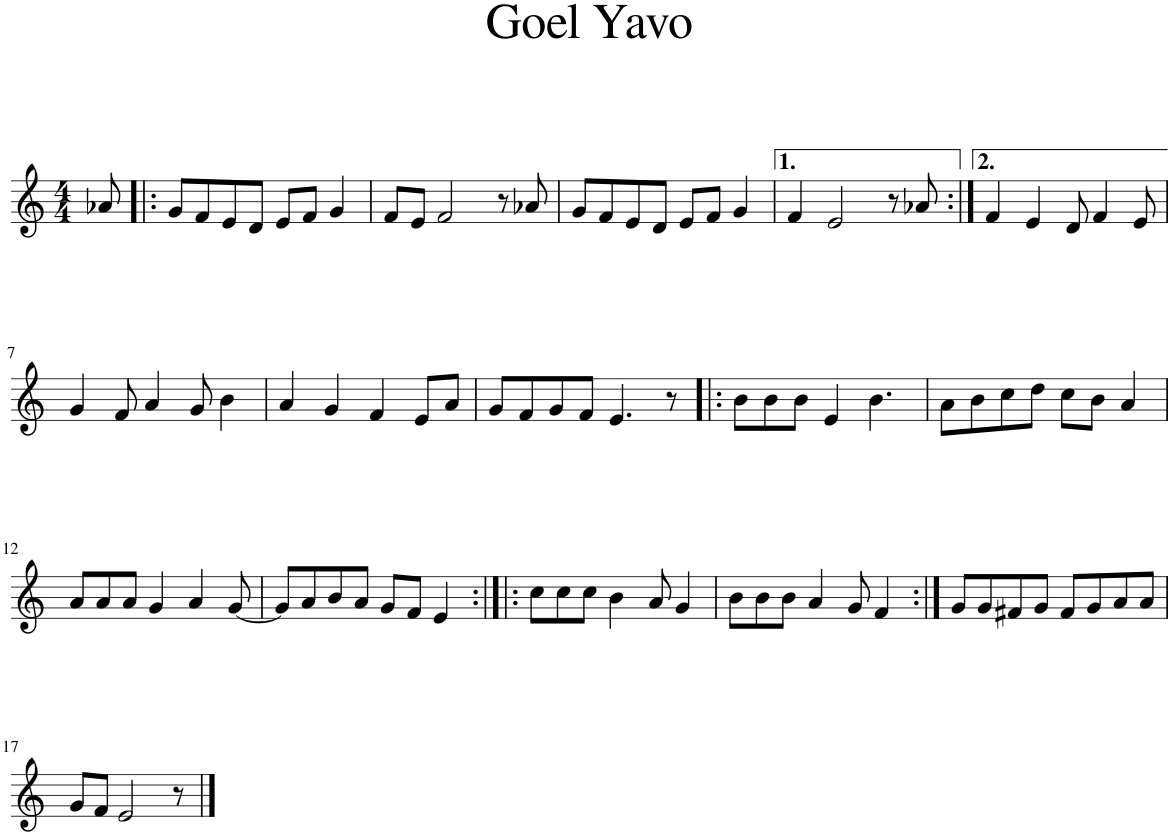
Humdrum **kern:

**kern
*part1
*staff1
*I"Bb Trumpet
*I'Bb Tpt.
*clefG2
*Trd1c2
*k[]
*M4/4
=1
8a-X/
=2!|:
8g/L
8f/
8e/
8d/J
8e/L
8f/J
4g/
=3
8f/L
8e/J
2f/
8r
8a-X/
=4
8g/L
8f/
8e/
8d/J
8e/L
8f/J
4g/
=5
4f/
2e/
8r
8a-X/
=6:|!
4f/
4e/
8d/
4f/
8e/
!!LO:LB:g=z
=7
4g/
8f/
4a/
8g/
4b\
=8
4a/
4g/
4f/
8e/L
8a/J
=9
8g/L
8f/
8g/
8f/J
4.e/
8r
=10!|:
8b\L
8b\
8b\J
4e/
4.b\
=11
8a\L
8b\
8cc\
8dd\J
8cc\L
8b\J
4a/
!!LO:LB:g=z
=12
8a/L
8a/
8a/J
4g/
4a/
[8g/
=13
8g/L]
8a/
8b/
8a/J
8g/L
8f/J
4e/
=14:|!|:
8cc\L
8cc\
8cc\J
4b\
8a/
4g/
=15
8b\L
8b\
8b\J
4a/
8g/
4f/
=16:|!
8g/L
8g/
8f#X/
8g/J
8f#/L
8g/
8a/
8a/J
!!LO:LB:g=z
=17
8g/L
8f/J
2e/
8r
==
*-
